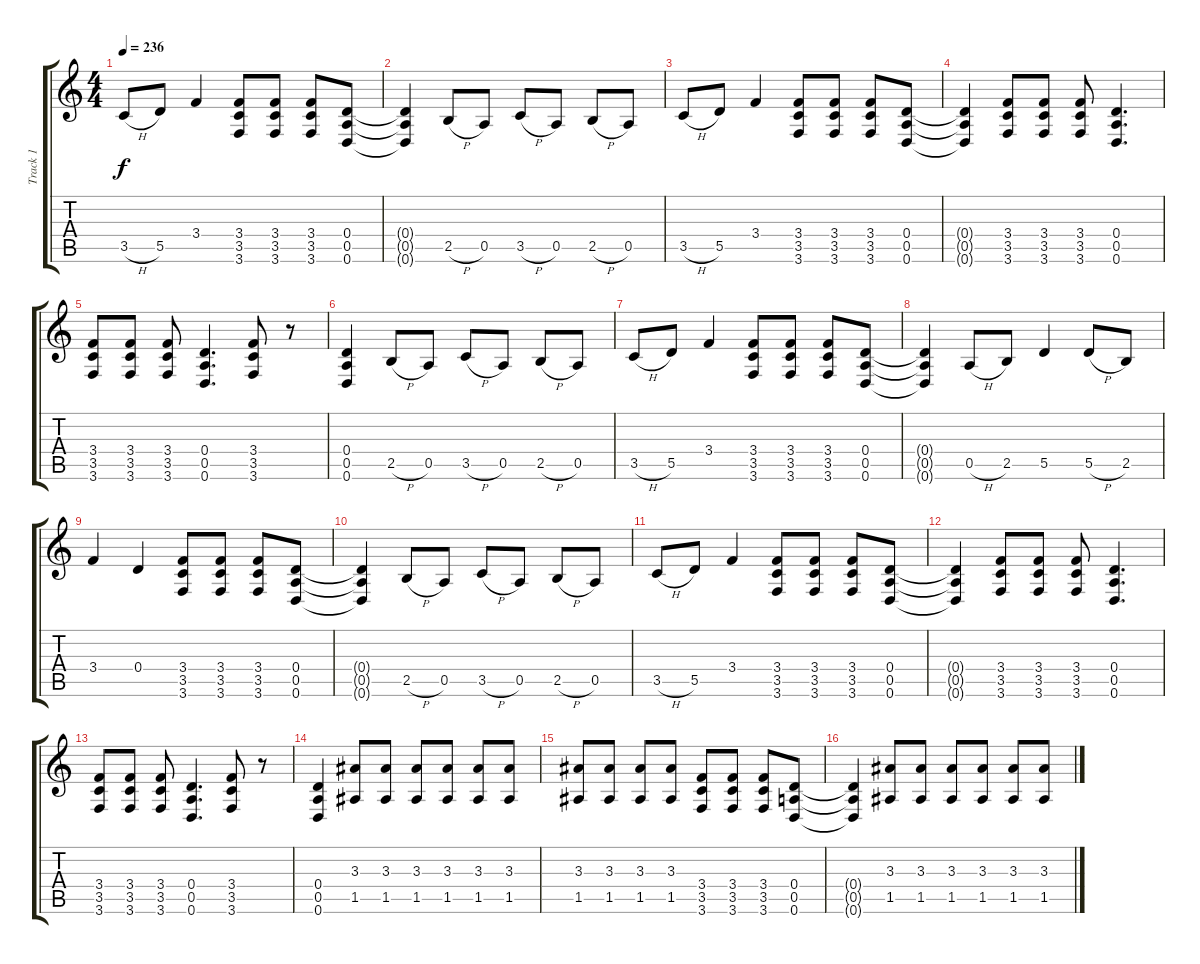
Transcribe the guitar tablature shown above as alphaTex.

\track ("Track 1" "Track 1") {instrument distortionguitar}
\staff {score tabs}
\tuning (E4 B3 G3 D3 A2 D2) {hide}
\ts (4 4)
\tempo 236
\clef g2
\ks c
3.5{h}.8{dy f} 5.5.8 3.4.4 (3.4 3.5 3.6).8 (3.4 3.5 3.6).8 (3.4 3.5 3.6).8 (0.4 0.5 0.6).8 |
(0.4{t} 0.5{t} 0.6{t}).4 2.5{h}.8 0.5.8 3.5{h}.8 0.5.8 2.5{h}.8 0.5.8 |
3.5{h}.8 5.5.8 3.4.4 (3.4 3.5 3.6).8 (3.4 3.5 3.6).8 (3.4 3.5 3.6).8 (0.4 0.5 0.6).8 |
(0.4{t} 0.5{t} 0.6{t}).4 (3.4 3.5 3.6).8 (3.4 3.5 3.6).8 (3.4 3.5 3.6).8 (0.4 0.5 0.6).4{d} |
(3.4 3.5 3.6).8 (3.4 3.5 3.6).8 (3.4 3.5 3.6).8 (0.4 0.5 0.6).4{d} (3.4 3.5 3.6).8 r.8 |
(0.4 0.5 0.6).4 2.5{h}.8 0.5.8 3.5{h}.8 0.5.8 2.5{h}.8 0.5.8 |
3.5{h}.8 5.5.8 3.4.4 (3.4 3.5 3.6).8 (3.4 3.5 3.6).8 (3.4 3.5 3.6).8 (0.4 0.5 0.6).8 |
(0.4{t} 0.5{t} 0.6{t}).4 0.5{h}.8 2.5.8 5.5.4 5.5{h}.8 2.5.8 |
3.4.4 0.4.4 (3.4 3.5 3.6).8 (3.4 3.5 3.6).8 (3.4 3.5 3.6).8 (0.4 0.5 0.6).8 |
(0.4{t} 0.5{t} 0.6{t}).4 2.5{h}.8 0.5.8 3.5{h}.8 0.5.8 2.5{h}.8 0.5.8 |
3.5{h}.8 5.5.8 3.4.4 (3.4 3.5 3.6).8 (3.4 3.5 3.6).8 (3.4 3.5 3.6).8 (0.4 0.5 0.6).8 |
(0.4{t} 0.5{t} 0.6{t}).4 (3.4 3.5 3.6).8 (3.4 3.5 3.6).8 (3.4 3.5 3.6).8 (0.4 0.5 0.6).4{d} |
(3.4 3.5 3.6).8 (3.4 3.5 3.6).8 (3.4 3.5 3.6).8 (0.4 0.5 0.6).4{d} (3.4 3.5 3.6).8 r.8 |
(0.4 0.5 0.6).4 (3.3 1.5).8 (3.3 1.5).8 (3.3 1.5).8 (3.3 1.5).8 (3.3 1.5).8 (3.3 1.5).8 |
(3.3 1.5).8 (3.3 1.5).8 (3.3 1.5).8 (3.3 1.5).8 (3.4 3.5 3.6).8 (3.4 3.5 3.6).8 (3.4 3.5 3.6).8 (0.4 0.5 0.6).8 |
(0.4{t} 0.5{t} 0.6{t}).4 (3.3 1.5).8 (3.3 1.5).8 (3.3 1.5).8 (3.3 1.5).8 (3.3 1.5).8 (3.3 1.5).8
